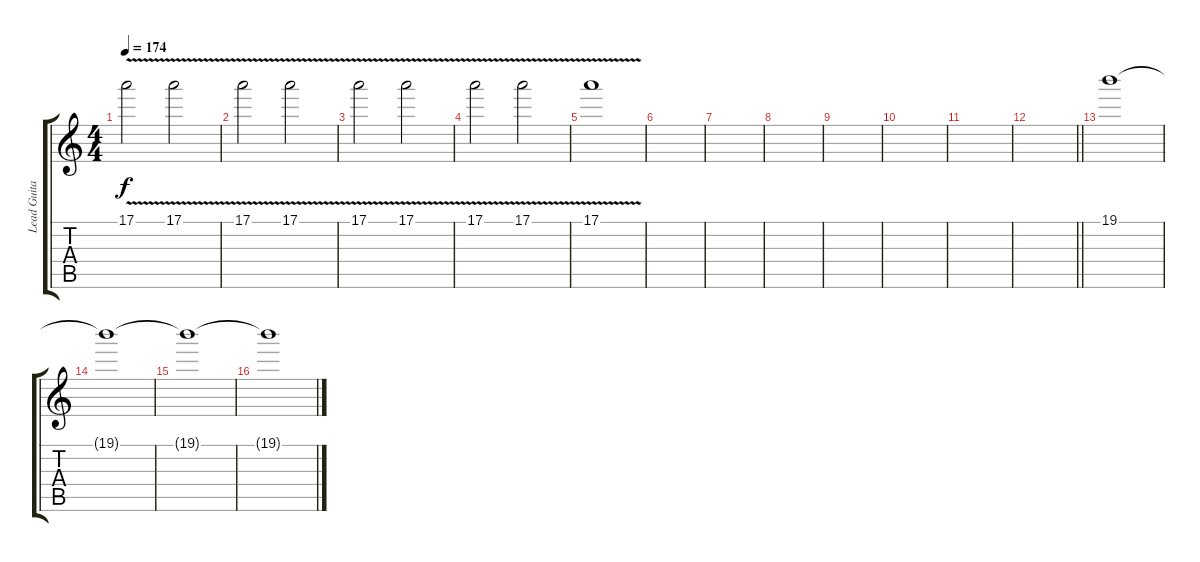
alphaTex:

\track ("Lead Guitar" "Lead Guita") {instrument distortionguitar}
\staff {score tabs}
\tuning (E4 B3 G3 D3 A2 E2) {hide}
\ts (4 4)
\tempo 174
\clef g2
\ks c
17.1{v}.2{dy f} 17.1{v}.2 |
17.1{v}.2 17.1{v}.2 |
17.1{v}.2 17.1{v}.2 |
17.1{v}.2 17.1{v}.2 |
17.1{v}.1 |
|
|
|
|
|
|
\barLineRight lightlight
|
19.1.1 |
19.1{t}.1 |
19.1{t}.1 |
19.1{t}.1
